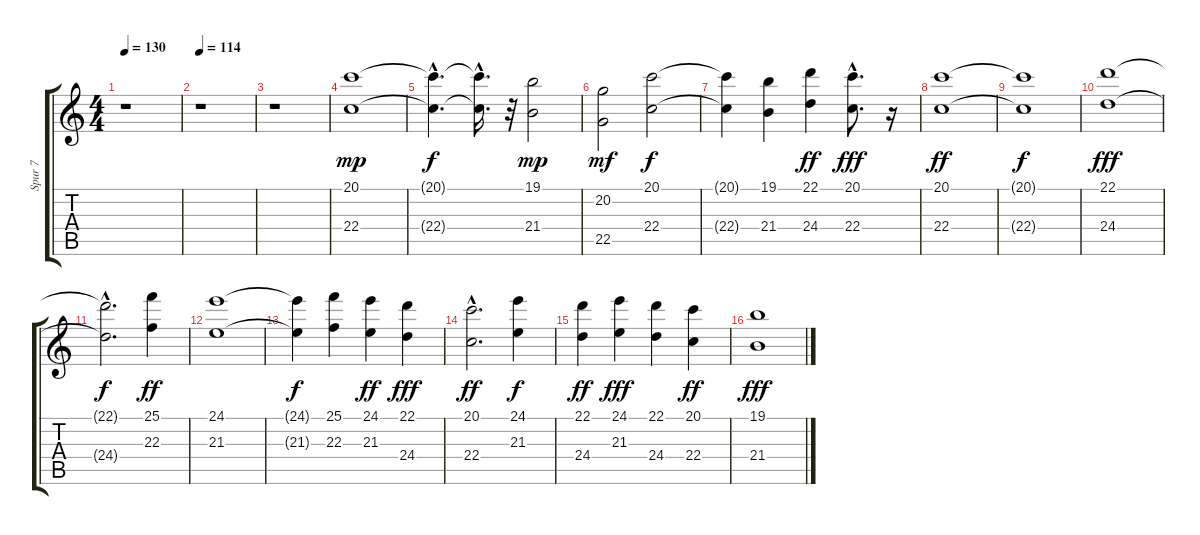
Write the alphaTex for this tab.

\track ("Spur 7" "Spur 7") {instrument stringensemble1}
\staff {score tabs}
\tuning (E4 B3 G3 D3 A2 E2) {hide}
\ts (4 4)
\tempo 130
\clef g2
\ks c
r.1{dy mp instrument stringensemble1} |
\tempo 114
r.1 |
r.1 |
(20.1 22.4).1 |
(20.1{hac t} 22.4{hac t}).4{d dy f} (20.1{hac t} 22.4{hac t}).16{d} r.32 (19.1 21.4).2{dy mp} |
(20.2 22.5).2{dy mf} (20.1 22.4).2{dy f} |
(20.1{t} 22.4{t}).4 (19.1 21.4).4 (22.1 24.4).4{dy ff} (20.1{hac} 22.4{hac}).8{d dy fff} r.16 |
(20.1 22.4).1{dy ff} |
(20.1{t} 22.4{t}).1{dy f} |
(22.1 24.4).1{dy fff} |
(22.1{hac t} 24.4{hac t}).2{d dy f} (25.1 22.3).4{dy ff} |
(24.1 21.3).1 |
(24.1{t} 21.3{t}).4{dy f} (25.1 22.3).4 (24.1 21.3).4{dy ff} (22.1 24.4).4{dy fff} |
(20.1{hac} 22.4{hac}).2{d dy ff} (24.1 21.3).4{dy f} |
(22.1 24.4).4{dy ff} (24.1 21.3).4{dy fff} (22.1 24.4).4 (20.1 22.4).4{dy ff} |
(19.1 21.4).1{dy fff}
